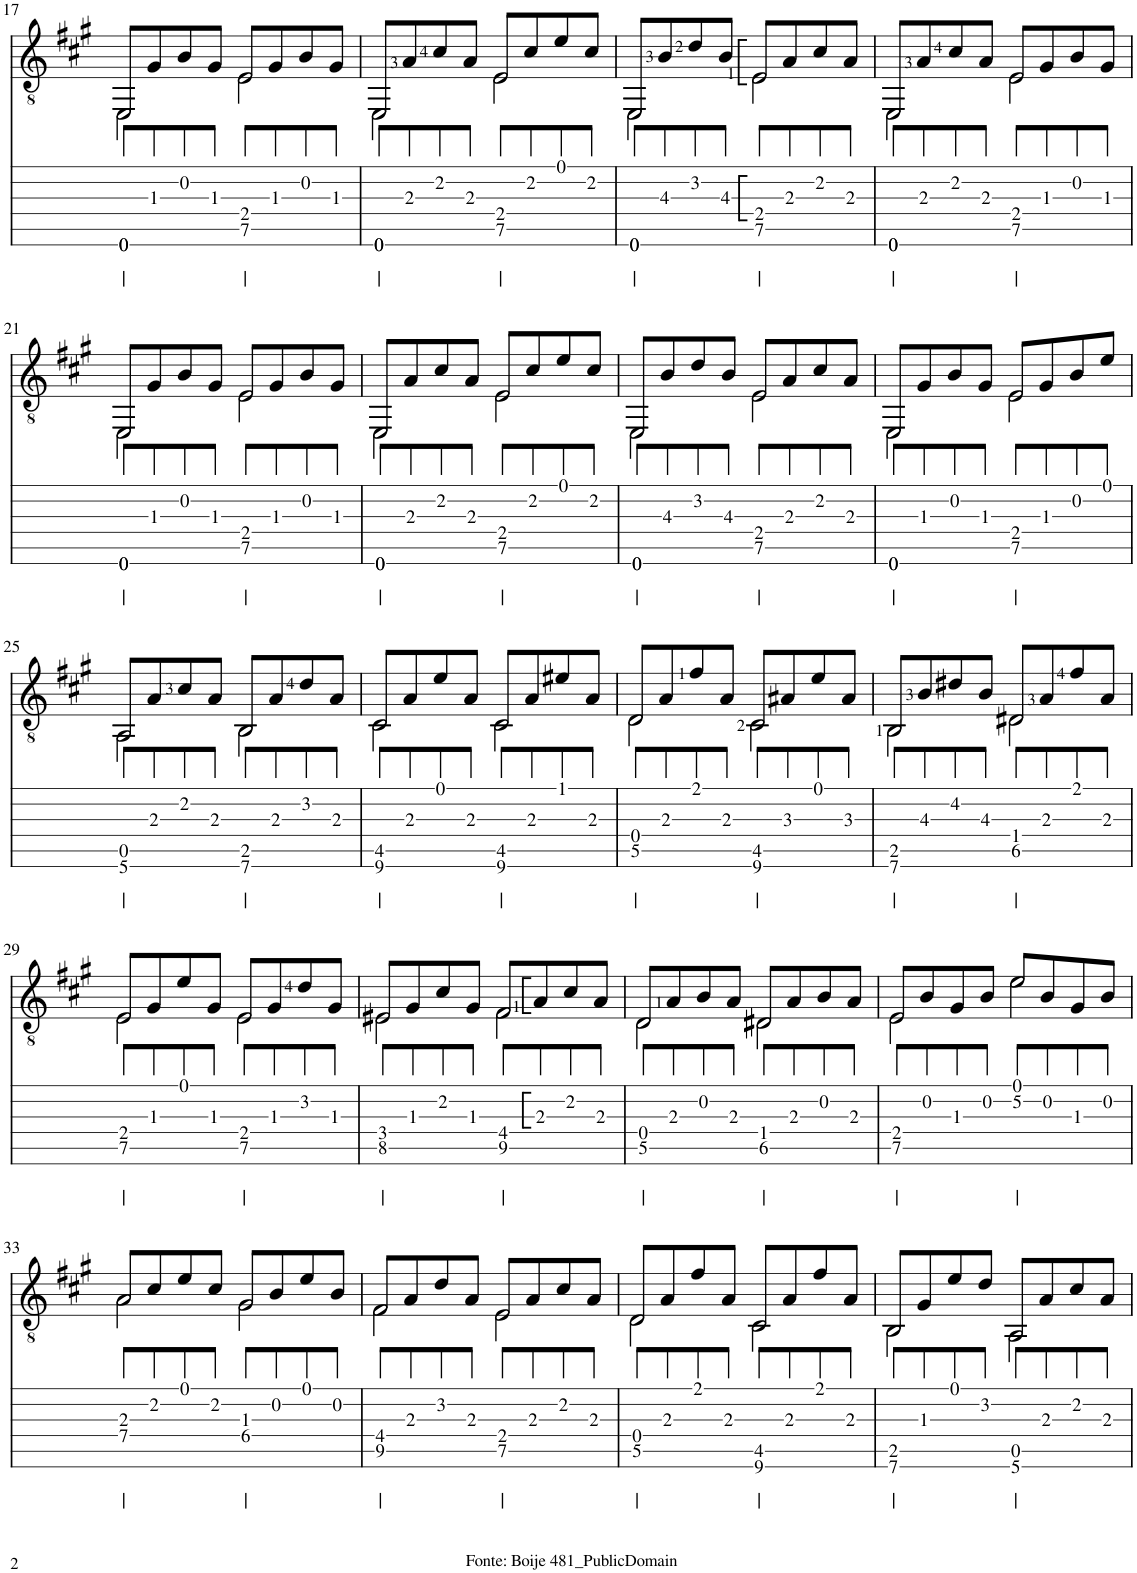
**kern	**kern
*part2	*part1
*staff2	*staff1
*I"Chitarra classica (Intavolatura)	*I"Guitar
!!LO:PB:g=z
*	*clefGv2
*k[f#c#g#]	*k[f#c#g#]
*M2/2	*M2/2
*met(c|)	*met(c|)
=17	=17
!LO:N:head=open	!LO:N:head=open
*^	*^
8EE/L	2EE\	8EE/L	2EE\
8G#/	.	8G#/	.
8B/	.	8B/	.
8G#/J	.	8G#/J	.
!LO:N:head=open	!	!LO:N:head=open	!
8E/L	2E\	8E/L	2E\
8G#/	.	8G#/	.
8B/	.	8B/	.
8G#/J	.	8G#/J	.
=18	=18	=18	=18
!LO:N:head=open	!	!LO:N:head=open	!
8EE/L	2EE\	8EE/L	2EE\
8A/	.	8A/	.
8c#/	.	8c#/	.
8A/J	.	8A/J	.
!LO:N:head=open	!	!LO:N:head=open	!
8E/L	2E\	8E/L	2E\
8c#/	.	8c#/	.
8e/	.	8e/	.
8c#/J	.	8c#/J	.
=19	=19	=19	=19
!LO:N:head=open	!	!LO:N:head=open	!
8EE/L	2EE\	8EE/L	2EE\
8B/	.	8B/	.
8d/	.	8d/	.
8B/J	.	8B/J	.
!LO:N:head=open	!	!LO:N:head=open	!
8E::/L	2E\	8E::/L	2E\
8A/	.	8A/	.
8c#/	.	8c#/	.
8A/J	.	8A/J	.
=20	=20	=20	=20
!LO:N:head=open	!	!LO:N:head=open	!
8EE/L	2EE\	8EE/L	2EE\
8A/	.	8A/	.
8c#/	.	8c#/	.
8A/J	.	8A/J	.
!LO:N:head=open	!	!LO:N:head=open	!
8E/L	2E\	8E/L	2E\
8G#/	.	8G#/	.
8B/	.	8B/	.
8G#/J	.	8G#/J	.
!!LO:LB:g=z	!!
=21	=21	=21	=21
!LO:N:head=open	!	!LO:N:head=open	!
8EE/L	2EE\	8EE/L	2EE\
8G#/	.	8G#/	.
8B/	.	8B/	.
8G#/J	.	8G#/J	.
!LO:N:head=open	!	!LO:N:head=open	!
8E/L	2E\	8E/L	2E\
8G#/	.	8G#/	.
8B/	.	8B/	.
8G#/J	.	8G#/J	.
=22	=22	=22	=22
!LO:N:head=open	!	!LO:N:head=open	!
8EE/L	2EE\	8EE/L	2EE\
8A/	.	8A/	.
8c#/	.	8c#/	.
8A/J	.	8A/J	.
!LO:N:head=open	!	!LO:N:head=open	!
8E/L	2E\	8E/L	2E\
8c#/	.	8c#/	.
8e/	.	8e/	.
8c#/J	.	8c#/J	.
=23	=23	=23	=23
!LO:N:head=open	!	!LO:N:head=open	!
8EE/L	2EE\	8EE/L	2EE\
8B/	.	8B/	.
8d/	.	8d/	.
8B/J	.	8B/J	.
!LO:N:head=open	!	!LO:N:head=open	!
8E/L	2E\	8E/L	2E\
8A/	.	8A/	.
8c#/	.	8c#/	.
8A/J	.	8A/J	.
=24	=24	=24	=24
!LO:N:head=open	!	!LO:N:head=open	!
8EE/L	2EE\	8EE/L	2EE\
8G#/	.	8G#/	.
8B/	.	8B/	.
8G#/J	.	8G#/J	.
!LO:N:head=open	!	!LO:N:head=open	!
8E/L	2E\	8E/L	2E\
8G#/	.	8G#/	.
8B/	.	8B/	.
8e/J	.	8e/J	.
!!LO:LB:g=z	!!
=25	=25	=25	=25
!LO:N:head=open	!	!LO:N:head=open	!
8AA/L	2AA\	8AA/L	2AA\
8A/	.	8A/	.
8c#/	.	8c#/	.
8A/J	.	8A/J	.
!LO:N:head=open	!	!LO:N:head=open	!
8BB/L	2BB\	8BB/L	2BB\
8A/	.	8A/	.
8d/	.	8d/	.
8A/J	.	8A/J	.
=26	=26	=26	=26
!LO:N:head=open	!	!LO:N:head=open	!
8C#/L	2C#\	8C#/L	2C#\
8A/	.	8A/	.
8e/	.	8e/	.
8A/J	.	8A/J	.
!LO:N:head=open	!	!LO:N:head=open	!
8C#/L	2C#\	8C#/L	2C#\
8A/	.	8A/	.
8e#X/	.	8e#X/	.
8A/J	.	8A/J	.
=27	=27	=27	=27
!LO:N:head=open	!	!LO:N:head=open	!
8D/L	2D\	8D/L	2D\
8A/	.	8A/	.
8f#/	.	8f#/	.
8A/J	.	8A/J	.
!LO:N:head=open	!	!LO:N:head=open	!
8C#/L	2C#\	8C#/L	2C#\
8A#X/	.	8A#X/	.
8e/	.	8e/	.
8A#/J	.	8A#/J	.
=28	=28	=28	=28
!LO:N:head=open	!	!LO:N:head=open	!
8BB/L	2BB\	8BB/L	2BB\
8B/	.	8B/	.
8d#X/	.	8d#X/	.
8B/J	.	8B/J	.
!LO:N:head=open	!	!LO:N:head=open	!
8D#X/L	2D#\	8D#X/L	2D#\
8A/	.	8A/	.
8f#/	.	8f#/	.
8A/J	.	8A/J	.
!!LO:LB:g=z	!!
=29	=29	=29	=29
!LO:N:head=open	!	!LO:N:head=open	!
8E/L	2E\	8E/L	2E\
8G#/	.	8G#/	.
8e/	.	8e/	.
8G#/J	.	8G#/J	.
!LO:N:head=open	!	!LO:N:head=open	!
8E/L	2E\	8E/L	2E\
8G#/	.	8G#/	.
8d/	.	8d/	.
8G#/J	.	8G#/J	.
=30	=30	=30	=30
!LO:N:head=open	!	!LO:N:head=open	!
8E#X/L	2E#\	8E#X/L	2E#\
8G#/	.	8G#/	.
8c#/	.	8c#/	.
8G#/J	.	8G#/J	.
!LO:N:head=open	!	!LO:N:head=open	!
8F#/L	2F#\	8F#/L	2F#\
8A::/	.	8A::/	.
8c#/	.	8c#/	.
8A/J	.	8A/J	.
=31	=31	=31	=31
!LO:N:head=open	!	!LO:N:head=open	!
8D/L	2D\	8D/L	2D\
8A/	.	8A/	.
8B/	.	8B/	.
8A/J	.	8A/J	.
!LO:N:head=open	!	!LO:N:head=open	!
8D#X/L	2D#\	8D#X/L	2D#\
8A/	.	8A/	.
8B/	.	8B/	.
8A/J	.	8A/J	.
=32	=32	=32	=32
!LO:N:head=open	!	!LO:N:head=open	!
8E/L	2E\	8E/L	2E\
8B/	.	8B/	.
8G#/	.	8G#/	.
8B/J	.	8B/J	.
!LO:N:head=open	!	!LO:N:head=open	!
8e/L	2e\	8e/L	2e\
8B/	.	8B/	.
8G#/	.	8G#/	.
8B/J	.	8B/J	.
!!LO:LB:g=z	!!
=33	=33	=33	=33
!LO:N:head=open	!	!LO:N:head=open	!
8A/L	2A\	8A/L	2A\
8c#/	.	8c#/	.
8e/	.	8e/	.
8c#/J	.	8c#/J	.
!LO:N:head=open	!	!LO:N:head=open	!
8G#/L	2G#\	8G#/L	2G#\
8B/	.	8B/	.
8e/	.	8e/	.
8B/J	.	8B/J	.
=34	=34	=34	=34
!LO:N:head=open	!	!LO:N:head=open	!
8F#/L	2F#\	8F#/L	2F#\
8A/	.	8A/	.
8d/	.	8d/	.
8A/J	.	8A/J	.
!LO:N:head=open	!	!LO:N:head=open	!
8E/L	2E\	8E/L	2E\
8A/	.	8A/	.
8c#/	.	8c#/	.
8A/J	.	8A/J	.
=35	=35	=35	=35
!LO:N:head=open	!	!LO:N:head=open	!
8D/L	2D\	8D/L	2D\
8A/	.	8A/	.
8f#/	.	8f#/	.
8A/J	.	8A/J	.
!LO:N:head=open	!	!LO:N:head=open	!
8C#/L	2C#\	8C#/L	2C#\
8A/	.	8A/	.
8f#/	.	8f#/	.
8A/J	.	8A/J	.
=36	=36	=36	=36
!LO:N:head=open	!	!LO:N:head=open	!
8BB/L	2BB\	8BB/L	2BB\
8G#/	.	8G#/	.
8e/	.	8e/	.
8d/J	.	8d/J	.
!LO:N:head=open	!	!LO:N:head=open	!
8AA/L	2AA\	8AA/L	2AA\
8A/	.	8A/	.
8c#/	.	8c#/	.
8A/J	.	8A/J	.
*v	*v	*	*
*	*v	*v
=	=
*-	*-
